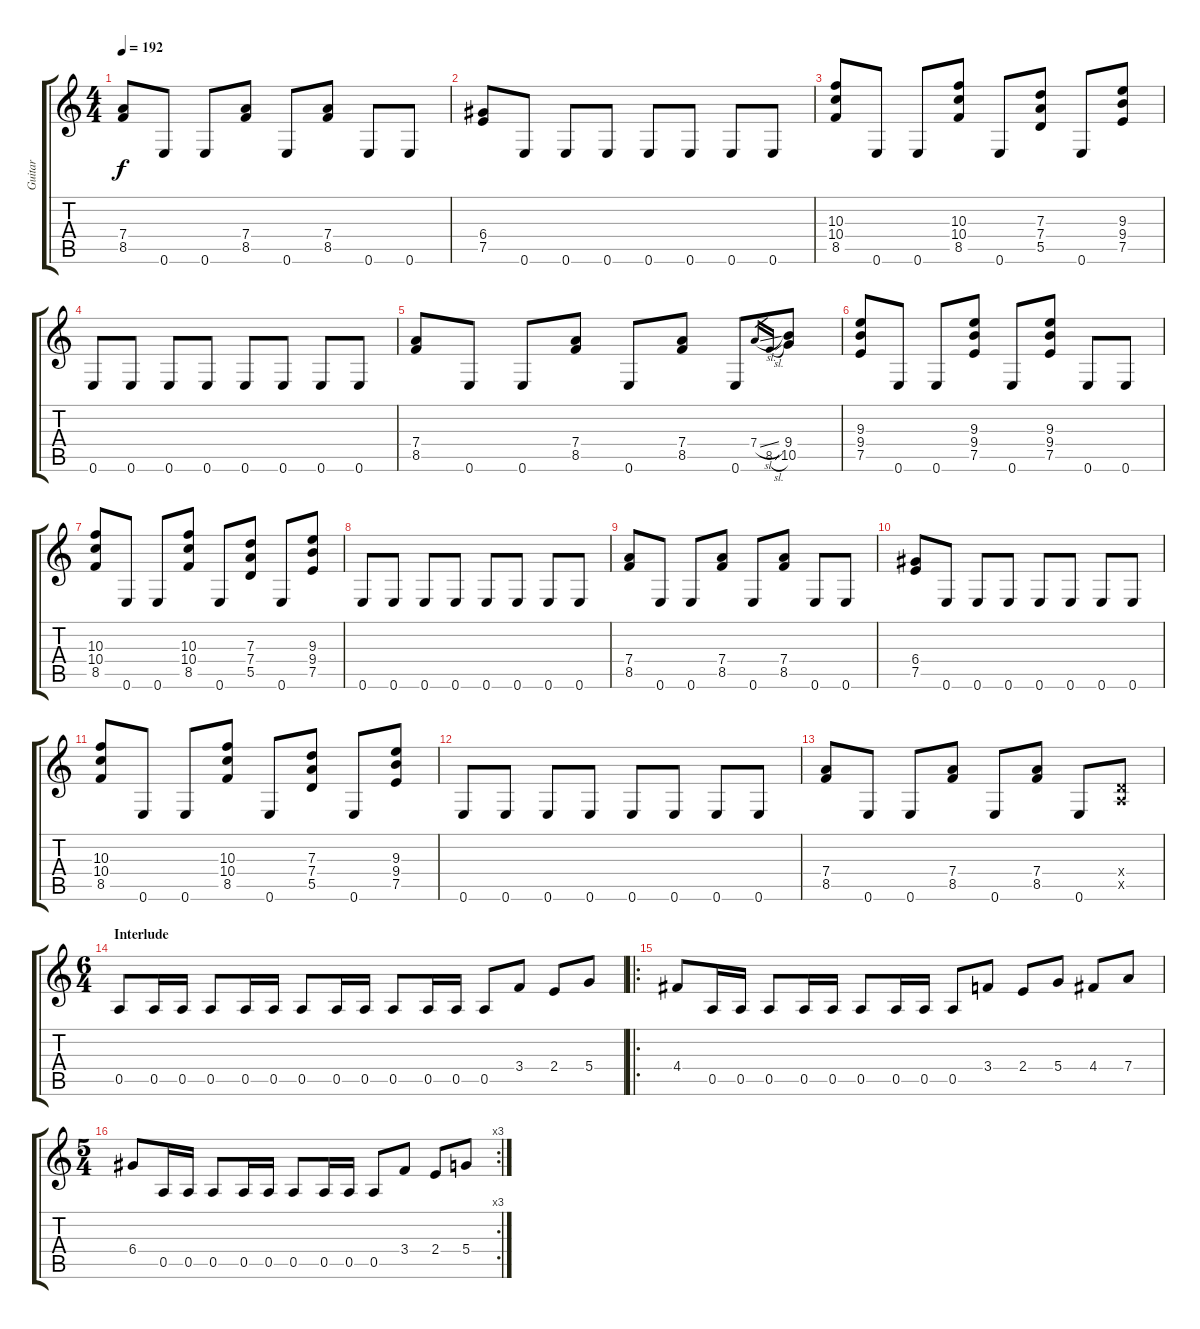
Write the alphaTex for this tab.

\track ("Guitar" "Guitar") {instrument distortionguitar}
\staff {score tabs}
\tuning (E4 B3 G3 D3 A2 E2) {hide}
\ts (4 4)
\tempo 192
\clef g2
\ks c
(7.4 8.5).8{dy f} 0.6.8 0.6.8 (7.4 8.5).8 0.6.8 (7.4 8.5).8 0.6.8 0.6.8 |
(6.4 7.5).8 0.6.8 0.6.8 0.6.8 0.6.8 0.6.8 0.6.8 0.6.8 |
(10.3 10.4 8.5).8 0.6.8 0.6.8 (10.3 10.4 8.5).8 0.6.8 (7.3 7.4 5.5).8 0.6.8 (9.3 9.4 7.5).8 |
0.6.8 0.6.8 0.6.8 0.6.8 0.6.8 0.6.8 0.6.8 0.6.8 |
(7.4 8.5).8 0.6.8 0.6.8 (7.4 8.5).8 0.6.8 (7.4 8.5).8 0.6.8 7.4{sl}.16{gr} 8.5{sl}.16{gr} (9.4 10.5).8 |
(9.3 9.4 7.5).8 0.6.8 0.6.8 (9.3 9.4 7.5).8 0.6.8 (9.3 9.4 7.5).8 0.6.8 0.6.8 |
(10.3 10.4 8.5).8 0.6.8 0.6.8 (10.3 10.4 8.5).8 0.6.8 (7.3 7.4 5.5).8 0.6.8 (9.3 9.4 7.5).8 |
0.6.8 0.6.8 0.6.8 0.6.8 0.6.8 0.6.8 0.6.8 0.6.8 |
(7.4 8.5).8 0.6.8 0.6.8 (7.4 8.5).8 0.6.8 (7.4 8.5).8 0.6.8 0.6.8 |
(6.4 7.5).8 0.6.8 0.6.8 0.6.8 0.6.8 0.6.8 0.6.8 0.6.8 |
(10.3 10.4 8.5).8 0.6.8 0.6.8 (10.3 10.4 8.5).8 0.6.8 (7.3 7.4 5.5).8 0.6.8 (9.3 9.4 7.5).8 |
0.6.8 0.6.8 0.6.8 0.6.8 0.6.8 0.6.8 0.6.8 0.6.8 |
(7.4 8.5).8 0.6.8 0.6.8 (7.4 8.5).8 0.6.8 (7.4 8.5).8 0.6.8 (0.4{x} 0.5{x}).8 |
\ts (6 4)
\section ("" "Interlude")
0.5.8 0.5.16 0.5.16 0.5.8 0.5.16 0.5.16 0.5.8 0.5.16 0.5.16 0.5.8 0.5.16 0.5.16 0.5.8 3.4.8 2.4.8 5.4.8 |
\ro
4.4.8 0.5.16 0.5.16 0.5.8 0.5.16 0.5.16 0.5.8 0.5.16 0.5.16 0.5.8 3.4.8 2.4.8 5.4.8 4.4.8 7.4.8 |
\rc 3
\ts (5 4)
6.4.8 0.5.16 0.5.16 0.5.8 0.5.16 0.5.16 0.5.8 0.5.16 0.5.16 0.5.8 3.4.8 2.4.8 5.4.8
